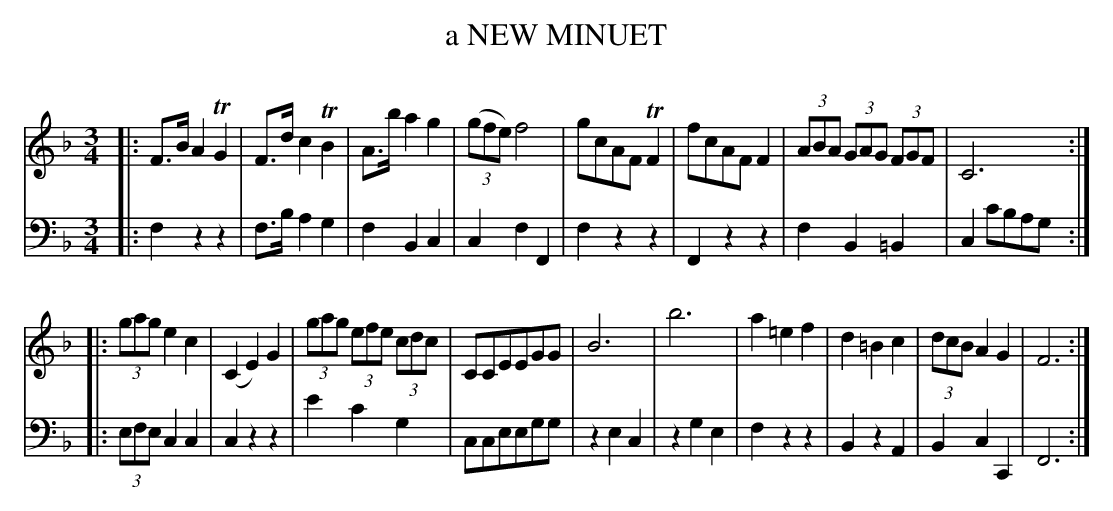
X:1
T: a NEW MINUET
C:
M: 3/4
L: 1/8
K: F
V: 1 staves=2
|:\
F>B A2 TG2 | F>d c2 TB2 | A>b a2 g2 | (3(gfe) f4 |\
gcAF TF2 | fcAF F2 | (3ABA (3GAG (3FGF | C6 :|
|:\
(3gag e2 c2 | (C2 E2) G2 | (3gag (3efe (3cdc | CCEEGG |\
B6 | b6 | a2 =e2 f2 | d2 =B2 c2 | (3dcB A2 G2 | F6 :|
V: 2 clef=bass middle=d
|: f2 z2 z2 | f>b a2 g2 | f2 B2 c2 | c2 f2 F2 | f2 z2 z2 | F2 z2 z2 |
f2 B2 =B2 | c2 c'bag :||: (3efe c2 c2 | c2 z2 z2 | e'2 c'2 g2 |
cceegg | z2 e2 c2 | z2 g2 e2 | f2 z2 z2 | B2 z2 A2 | B2 c2 C2 | F6 :|
